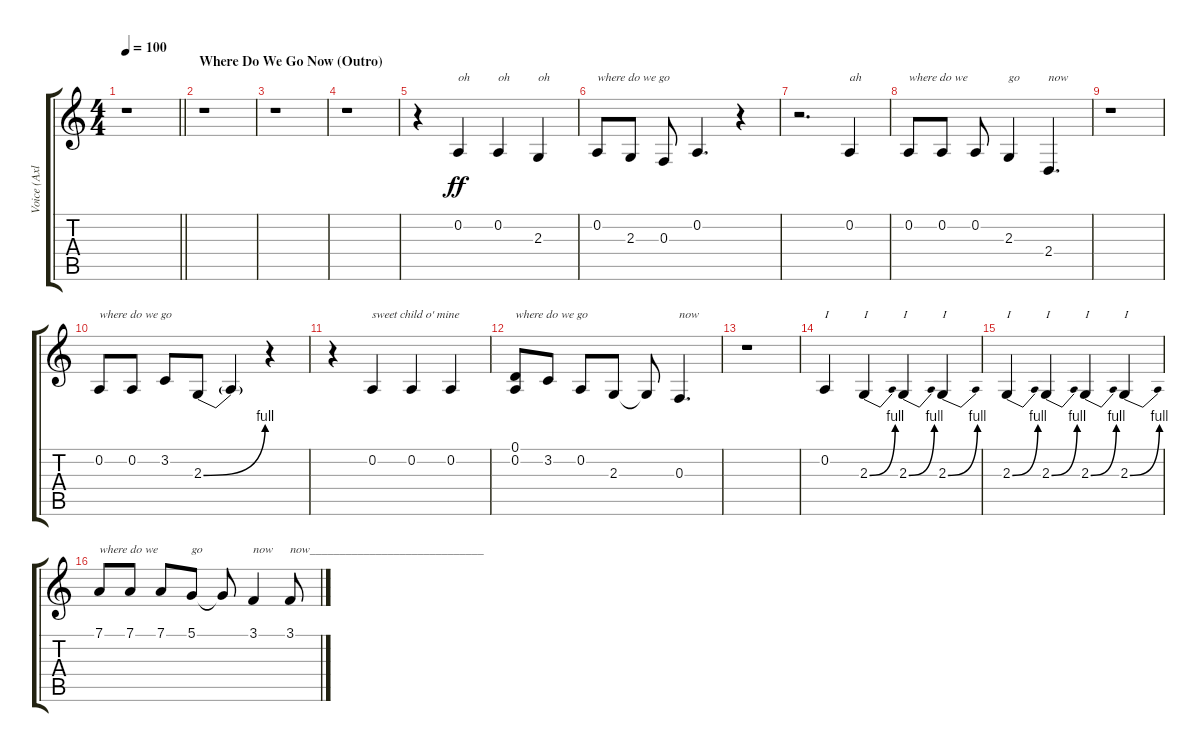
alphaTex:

\track ("Voice (Axl)" "Voice (Axl") {instrument lead2sawtooth}
\staff {score tabs}
\tuning (D4 A3 F3 C3 G2 D2) {hide}
\ts (4 4)
\tempo 100
\clef g2
\barLineRight lightlight
\ks c
r.1{dy ff} |
\section ("" "Where Do We Go Now (Outro)")
r.1 |
r.1 |
r.1 |
r.4 0.2.4{txt "oh"} 0.2.4{txt "oh"} 2.3.4{txt "oh"} |
0.2.8{txt "where do we go"} 2.3.8 0.3.8 0.2.4{d} r.4 |
r.2{d} 0.2.4{txt "ah"} |
0.2.8{txt "where do we"} 0.2.8 0.2.8 2.3.4{txt "go"} 2.4.4{d txt "now"} |
r.1 |
0.2.8{txt "where do we go"} 0.2.8 3.2.8 2.3{be (bend 0 0 60 4)}.8 2.3{t}.4 r.4 |
r.4 0.2.4{txt "sweet child o' mine"} 0.2.4 0.2.4 |
(0.1 0.2).8{txt "where do we go"} 3.2.8 0.2.8 2.3.8 2.3{t}.8 0.3.4{d txt "now"} |
r.1 |
0.2.4{txt "I"} 2.3{be (bend 0 0 60 4)}.4{txt "I"} 2.3{be (bend 0 0 60 4)}.4{txt "I"} 2.3{be (bend 0 0 60 4)}.4{txt "I"} |
2.3{be (bend 0 0 60 4)}.4{txt "I"} 2.3{be (bend 0 0 60 4)}.4{txt "I"} 2.3{be (bend 0 0 60 4)}.4{txt "I"} 2.3{be (bend 0 0 60 4)}.4{txt "I"} |
7.1.8{txt "where do we"} 7.1.8 7.1.8 5.1.8{txt "go"} 5.1{t}.8 3.1.4{txt "now"} 3.1.8{txt "now_____________________________"}
